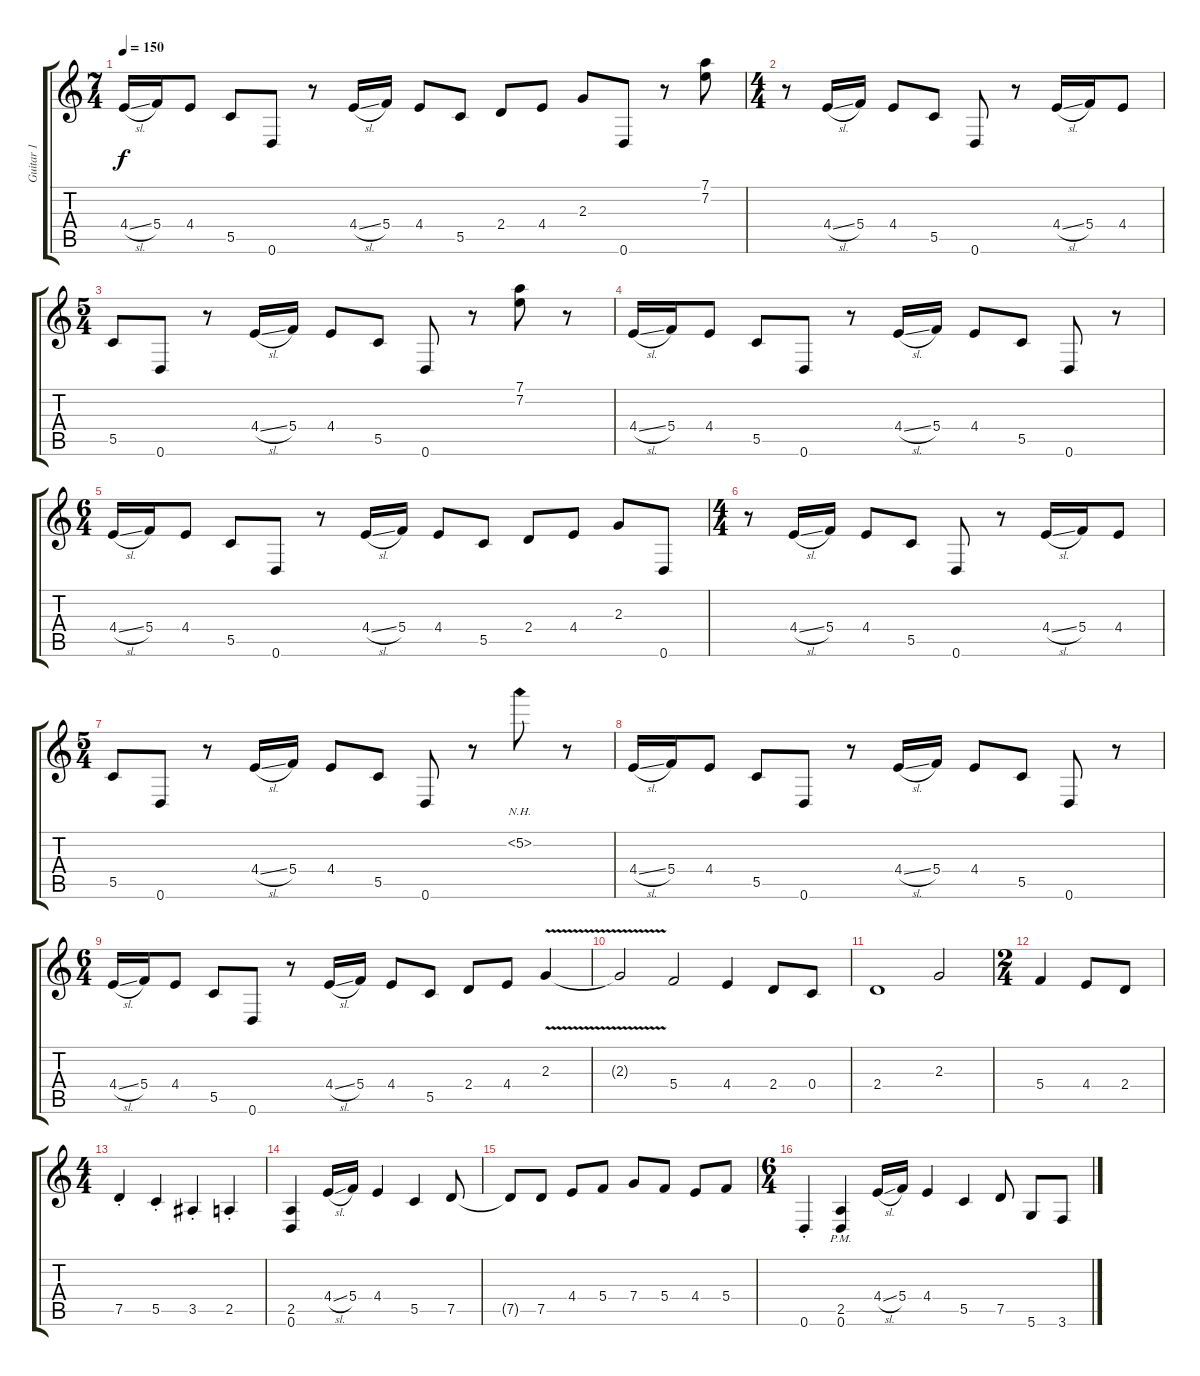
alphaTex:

\track ("Guitar 1" "Guitar 1") {instrument distortionguitar}
\staff {score tabs}
\tuning (D4 A3 F3 C3 G2 D2) {hide}
\ts (7 4)
\tempo 150
\clef g2
\ks c
4.4{sl}.16{dy f} 5.4.16 4.4.8 5.5.8 0.6.8 r.8 4.4{sl}.16 5.4.16 4.4.8 5.5.8 2.4.8 4.4.8 2.3.8 0.6.8 r.8 (7.1 7.2).8 |
\ts (4 4)
r.8 4.4{sl}.16 5.4.16 4.4.8 5.5.8 0.6.8 r.8 4.4{sl}.16 5.4.16 4.4.8 |
\ts (5 4)
5.5.8 0.6.8 r.8 4.4{sl}.16 5.4.16 4.4.8 5.5.8 0.6.8 r.8 (7.1 7.2).8 r.8 |
4.4{sl}.16 5.4.16 4.4.8 5.5.8 0.6.8 r.8 4.4{sl}.16 5.4.16 4.4.8 5.5.8 0.6.8 r.8 |
\ts (6 4)
4.4{sl}.16 5.4.16 4.4.8 5.5.8 0.6.8 r.8 4.4{sl}.16 5.4.16 4.4.8 5.5.8 2.4.8 4.4.8 2.3.8 0.6.8 |
\ts (4 4)
r.8 4.4{sl}.16 5.4.16 4.4.8 5.5.8 0.6.8 r.8 4.4{sl}.16 5.4.16 4.4.8 |
\ts (5 4)
5.5.8 0.6.8 r.8 4.4{sl}.16 5.4.16 4.4.8 5.5.8 0.6.8 r.8 5.2{nh}.8 r.8 |
4.4{sl}.16 5.4.16 4.4.8 5.5.8 0.6.8 r.8 4.4{sl}.16 5.4.16 4.4.8 5.5.8 0.6.8 r.8 |
\ts (6 4)
4.4{sl}.16 5.4.16 4.4.8 5.5.8 0.6.8 r.8 4.4{sl}.16 5.4.16 4.4.8 5.5.8 2.4.8 4.4.8 2.3{v}.4 |
2.3{t}.2 5.4.2 4.4.4 2.4.8 0.4.8 |
2.4.1 2.3.2 |
\ts (2 4)
5.4.4 4.4.8 2.4.8 |
\ts (4 4)
7.5{st}.4 5.5{st}.4 3.5{st}.4 2.5{st}.4 |
(2.5 0.6).4 4.4{sl}.16 5.4.16 4.4.4 5.5.4 7.5.8 |
7.5{t}.8 7.5.8 4.4.8 5.4.8 7.4.8 5.4.8 4.4.8 5.4.8 |
\ts (6 4)
0.6{st}.4 (2.5{pm} 0.6{pm}).4 4.4{sl}.16 5.4.16 4.4.4 5.5.4 7.5.8 5.6.8 3.6.8
